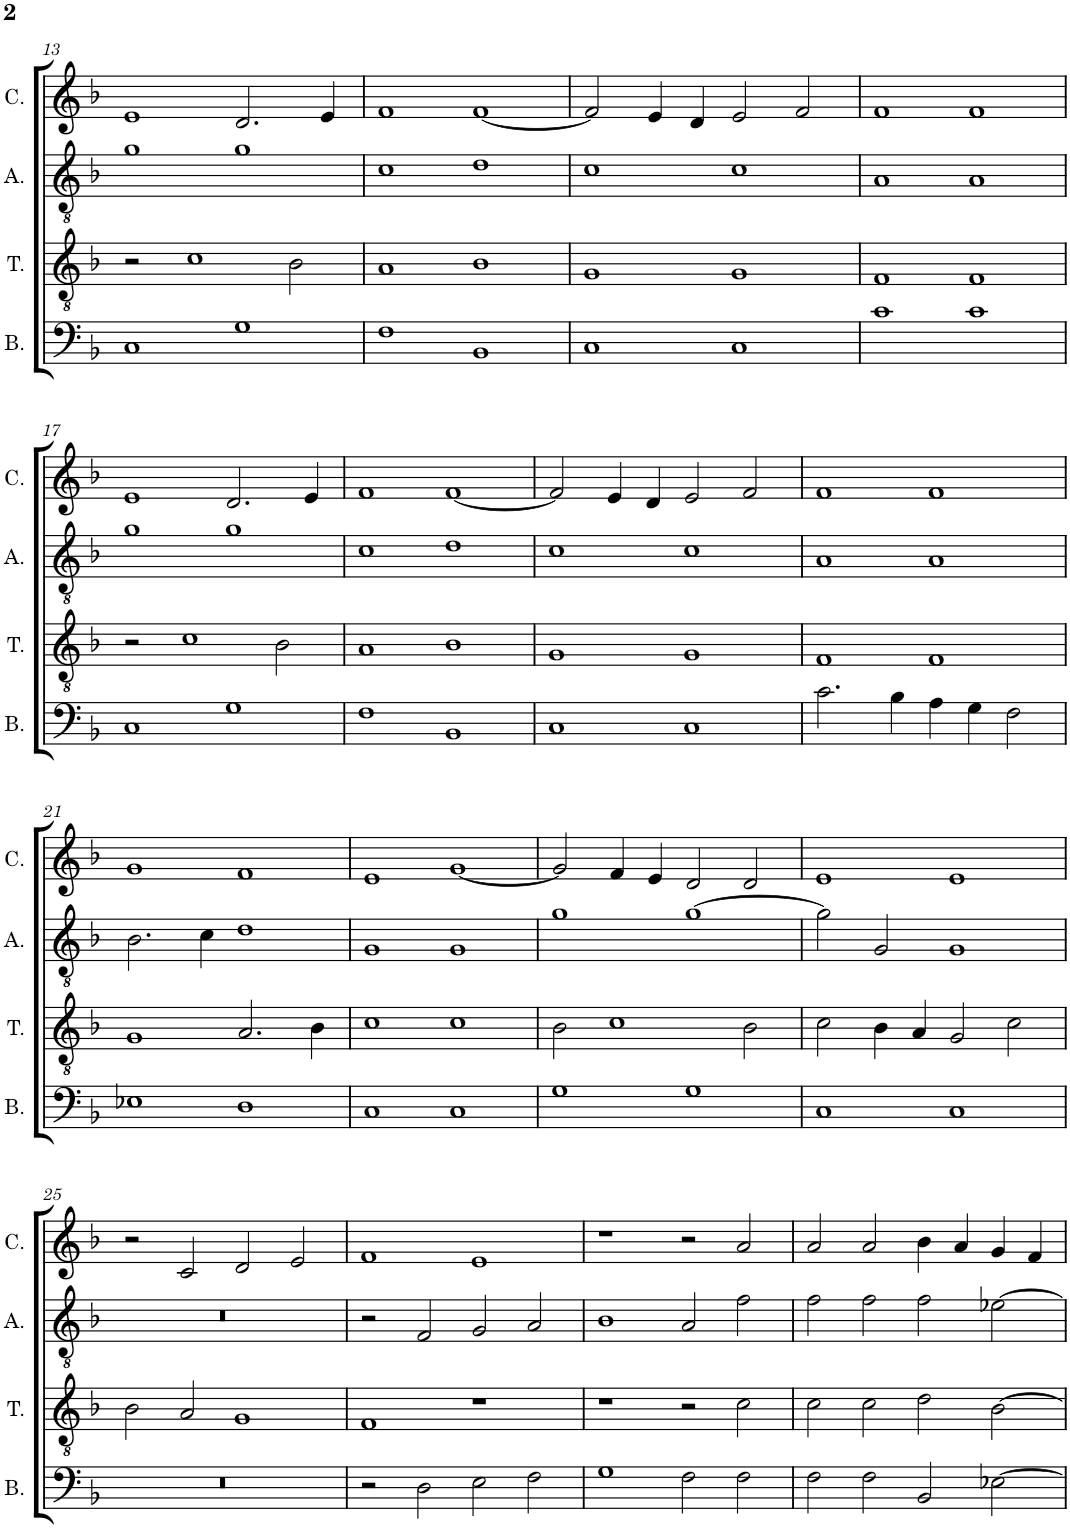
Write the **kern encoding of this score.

**kern	**kern	**kern	**kern
*part4	*part3	*part2	*part1
*staff4	*staff3	*staff2	*staff1
*I"Bassus	*I"Tenor	*I"Altus	*I"Cantus
*I'B.	*I'T.	*I'A.	*I'C.
!!LO:PB:g=z
*clefF4	*clefGv2	*clefGv2	*clefG2
*k[b-]	*k[b-]	*k[b-]	*k[b-]
*M2/1	*M2/1	*M2/1	*M2/1
=13	=13	=13	=13
1C	2r	1g	1e
.	1c	.	.
1G	.	1g	2.d/
.	2B-\	.	.
.	.	.	4e/
=14	=14	=14	=14
1F	1A	1c	1f
1BB-	1B-	1d	[1f
=15	=15	=15	=15
1C	1G	1c	2f/]
.	.	.	4e/
.	.	.	4d/
1C	1G	1c	2e/
.	.	.	2f/
=16	=16	=16	=16
1c	1F	1A	1f
1c	1F	1A	1f
!!LO:LB:g=z
=17	=17	=17	=17
1C	2r	1g	1e
.	1c	.	.
1G	.	1g	2.d/
.	2B-\	.	.
.	.	.	4e/
=18	=18	=18	=18
1F	1A	1c	1f
1BB-	1B-	1d	[1f
=19	=19	=19	=19
1C	1G	1c	2f/]
.	.	.	4e/
.	.	.	4d/
1C	1G	1c	2e/
.	.	.	2f/
=20	=20	=20	=20
2.c\	1F	1A	1f
4B-\	.	.	.
4A\	1F	1A	1f
4G\	.	.	.
2F\	.	.	.
!!LO:LB:g=z
=21	=21	=21	=21
1E-X	1G	2.B-\	1g
.	.	4c\	.
1D	2.A/	1d	1f
.	4B-\	.	.
=22	=22	=22	=22
1C	1c	1G	1e
1C	1c	1G	[1g
=23	=23	=23	=23
1G	2B-\	1g	2g/]
.	1c	.	4f/
.	.	.	4e/
1G	.	[1g	2d/
.	2B-\	.	2d/
=24	=24	=24	=24
1C	2c\	2g\]	1e
.	4B-\	2G/	.
.	4A/	.	.
1C	2G/	1G	1e
.	2c\	.	.
!!LO:LB:g=z
=25	=25	=25	=25
0r	2B-\	0r	2r
.	2A/	.	2c/
.	1G	.	2d/
.	.	.	2e/
=26	=26	=26	=26
2r	1F	2r	1f
2D\	.	2F/	.
2E\	1r	2G/	1e
2F\	.	2A/	.
=27	=27	=27	=27
1G	1r	1B-	1r
2F\	2r	2A/	2r
2F\	2c\	2f\	2a/
=28	=28	=28	=28
2F\	2c\	2f\	2a/
2F\	2c\	2f\	2a/
2BB-/	2d\	2f\	4b-\
.	.	.	4a/
[2E-X\	[2B-\	[2e-X\	4g/
.	.	.	4f/
=	=	=	=
*-	*-	*-	*-
